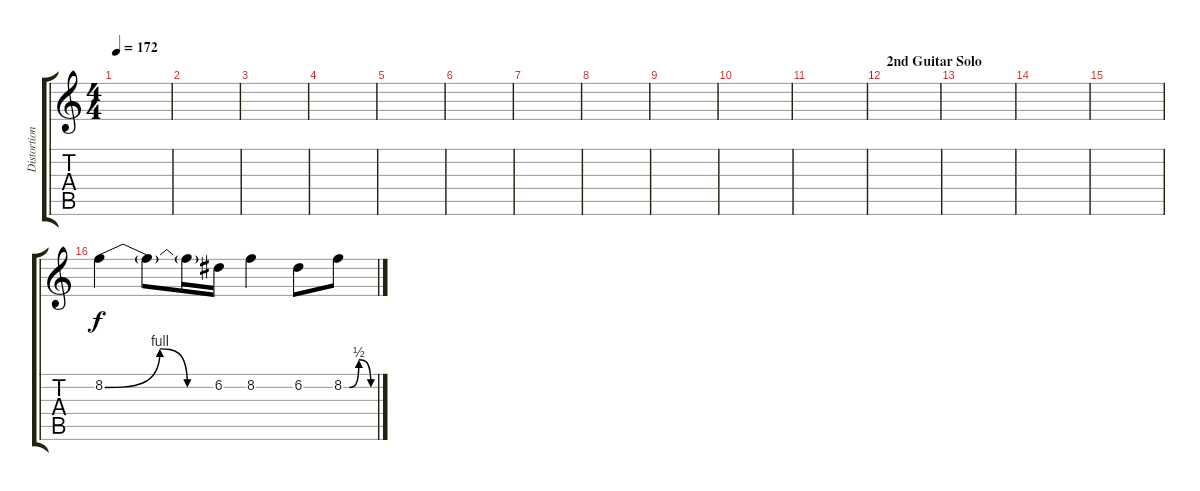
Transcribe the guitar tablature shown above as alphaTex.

\track ("Distortion/Clean Guitar" "Distortion") {instrument distortionguitar}
\staff {score tabs}
\tuning (D4 A3 F3 C3 G2 C2) {hide}
\ts (4 4)
\tempo 172
\clef g2
\ks c
|
|
|
|
|
|
|
|
|
|
|
\section ("" "2nd Guitar Solo")
|
|
|
|
8.2{be (custom 0 0 30 4 45 0 60 0)}.4 8.2{t}.8 8.2{t}.16 6.2.16 8.2.4 6.2.8 8.2{be (custom 0 0 11 0 30 2 54 0 60 0)}.8
